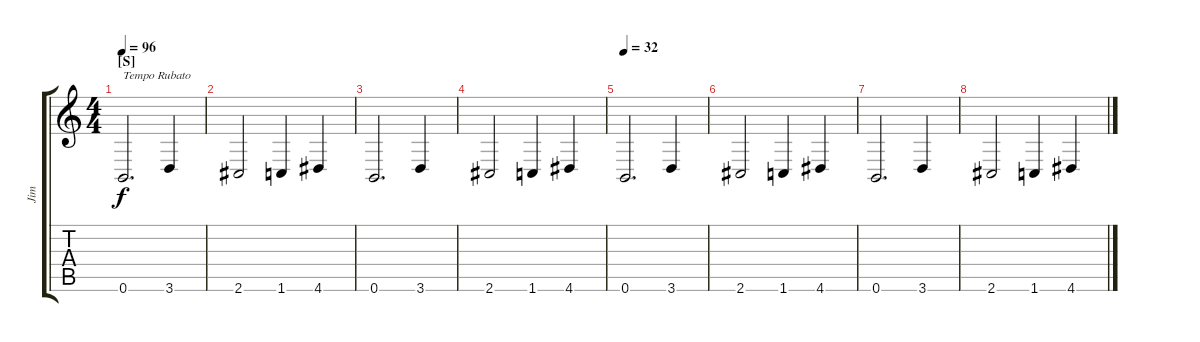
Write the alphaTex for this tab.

\track ("Jim" "Jim") {instrument distortionguitar}
\staff {score tabs}
\tuning (Db4 Ab3 E3 B2 Gb2 B1) {hide}
\ts (4 4)
\section ("" "[S]")
\tempo 96
\clef g2
\ks c
0.6.2{d txt "Tempo Rubato" dy f} 3.6.4 |
2.6.2 1.6.4 4.6.4 |
0.6.2{d} 3.6.4 |
2.6.2 1.6.4 4.6.4 |
\tempo 32
0.6.2{d} 3.6.4 |
2.6.2 1.6.4 4.6.4 |
0.6.2{d} 3.6.4 |
2.6.2 1.6.4 4.6.4
